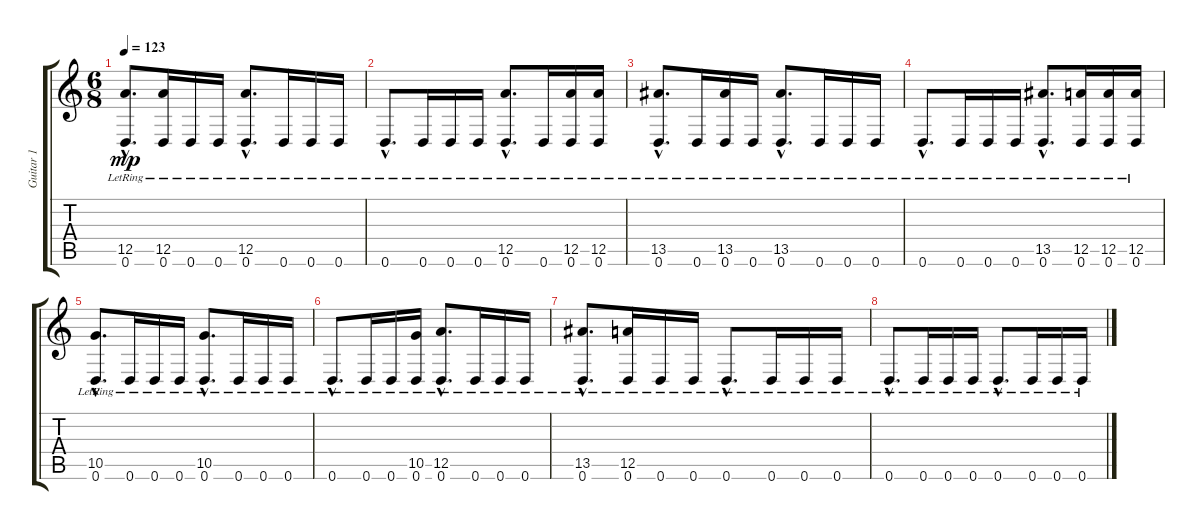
\track ("Guitar 1" "Guitar 1") {instrument electricguitarclean}
\staff {score tabs}
\tuning (E4 B3 G3 D3 A2 D2) {hide}
\ts (6 8)
\tempo 123
\clef g2
\ks c
(12.5{hac lr} 0.6{hac lr}).8{d dy mp} (12.5{lr} 0.6{lr}).16 0.6{lr}.16 0.6{lr}.16 (12.5{hac lr} 0.6{hac lr}).8{d} 0.6{lr}.16 0.6{lr}.16 0.6{lr}.16 |
0.6{hac lr}.8{d} 0.6{lr}.16 0.6{lr}.16 0.6{lr}.16 (12.5{hac lr} 0.6{hac lr}).8{d} 0.6{lr}.16 (12.5{lr} 0.6{lr}).16 (12.5{lr} 0.6{lr}).16 |
(13.5{hac lr} 0.6{hac lr}).8{d} 0.6{lr}.16 (13.5{lr} 0.6{lr}).16 0.6{lr}.16 (13.5{hac lr} 0.6{hac lr}).8{d} 0.6{lr}.16 0.6{lr}.16 0.6{lr}.16 |
0.6{hac lr}.8{d} 0.6{lr}.16 0.6{lr}.16 0.6{lr}.16 (13.5{hac lr} 0.6{hac lr}).8{d} (12.5{lr} 0.6{lr}).16 (12.5{lr} 0.6{lr}).16 (12.5{lr} 0.6{lr}).16 |
(10.5{hac lr} 0.6{hac lr}).8{d} 0.6{lr}.16 0.6{lr}.16 0.6{lr}.16 (10.5{hac lr} 0.6{hac lr}).8{d} 0.6{lr}.16 0.6{lr}.16 0.6{lr}.16 |
0.6{hac lr}.8{d} 0.6{lr}.16 0.6{lr}.16 (10.5{lr} 0.6{lr}).16 (12.5{hac lr} 0.6{hac lr}).8{d} 0.6{lr}.16 0.6{lr}.16 0.6{lr}.16 |
(13.5{hac lr} 0.6{hac lr}).8{d} (12.5{lr} 0.6{lr}).16 0.6{lr}.16 0.6{lr}.16 0.6{hac lr}.8{d} 0.6{lr}.16 0.6{lr}.16 0.6{lr}.16 |
0.6{hac lr}.8{d} 0.6{lr}.16 0.6{lr}.16 0.6{lr}.16 0.6{hac lr}.8{d} 0.6{lr}.16 0.6{lr}.16 0.6{lr}.16
